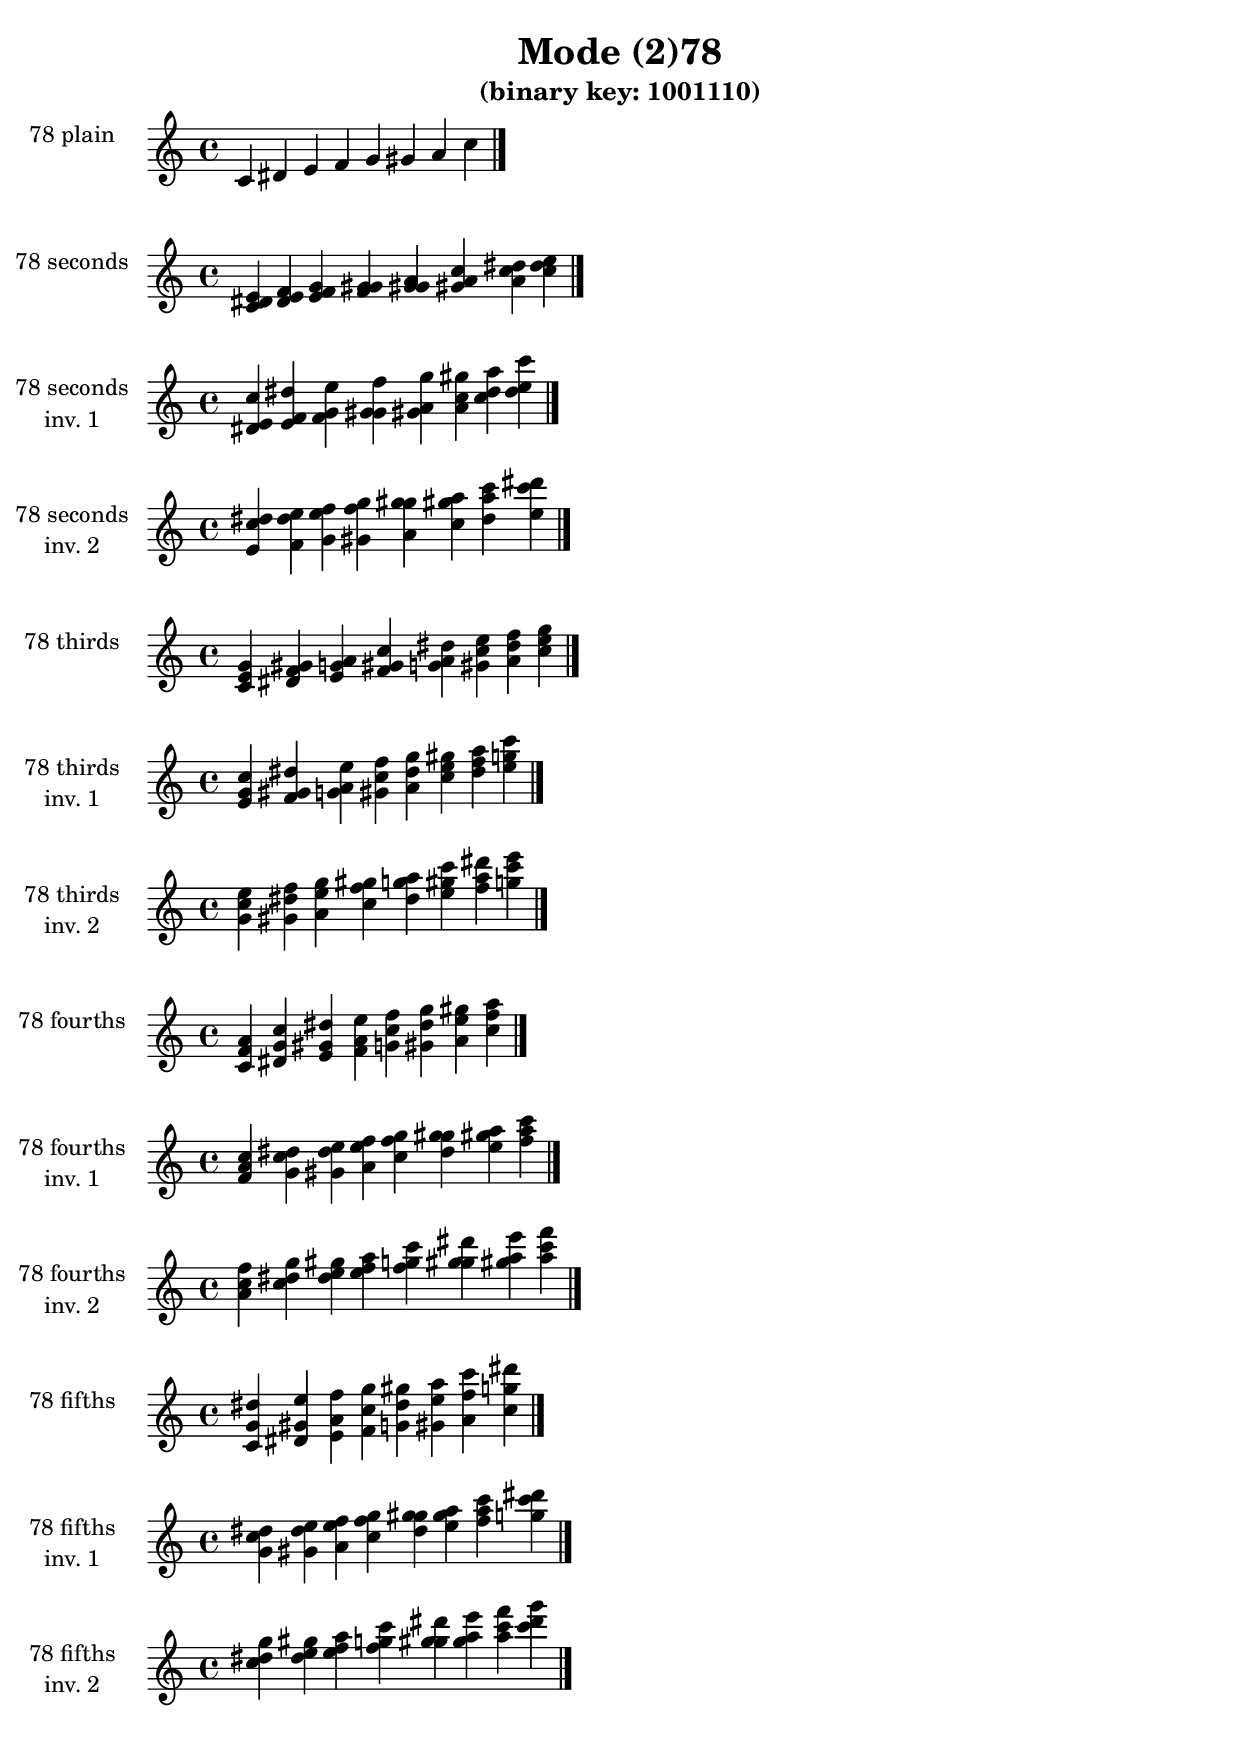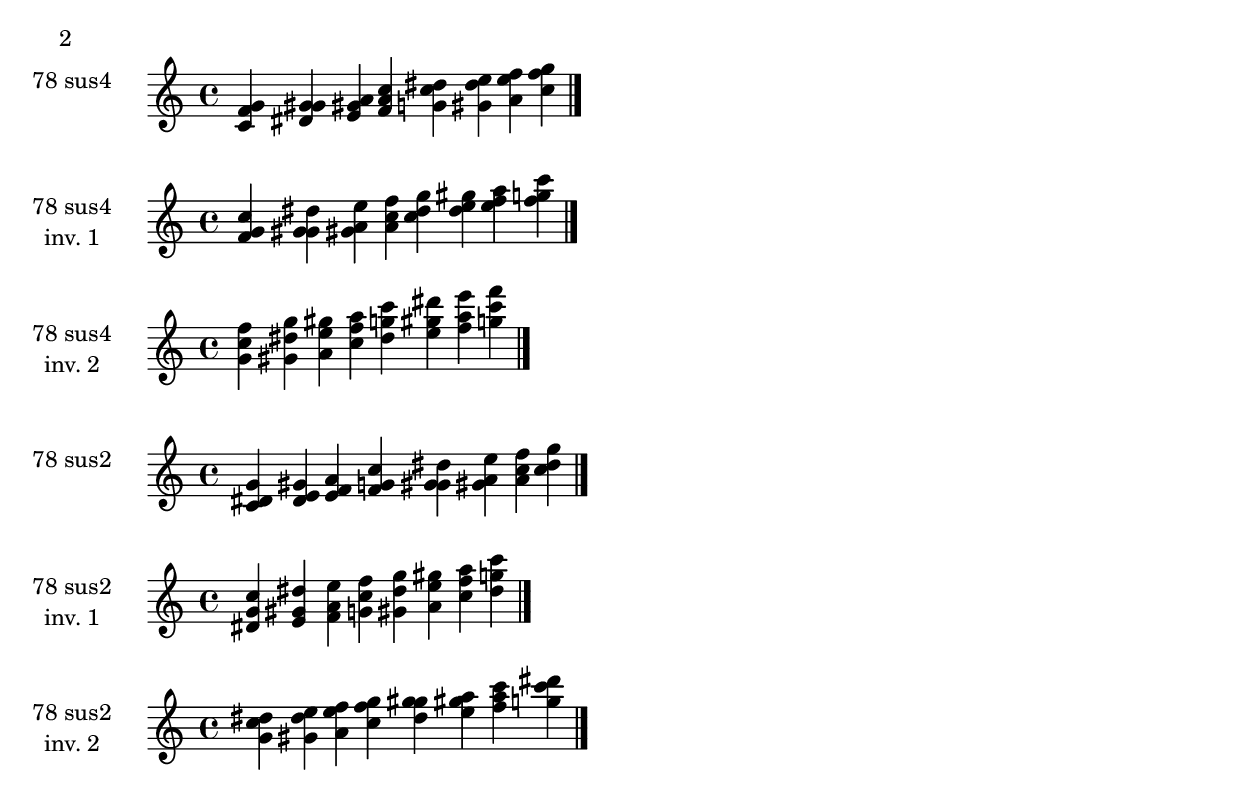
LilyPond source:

\version "2.19.0"

\header {
  title = "Mode (2)78"
  subtitle = "(binary key: 1001110)"
 %% Remove default LilyPond tagline
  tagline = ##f
}

\paper {
  #(set-paper-size "a4")
}

global = {
  \key c \major
  \time 4/4
  \tempo 4=100
}

\book {
  \score {
    \new Staff \with {
      instrumentName =  \markup { \column {
         \hcenter-in #14 \line { 78 plain }
         \hcenter-in #14 \line {  } } }
      midiInstrument = "oboe"
    } { \accidentalStyle "default"
        \cadenzaOn c' dis' e' f' g' gis' a' c''  \cadenzaOff \bar "|." }
    \layout { }
  }
  \score {
    \new Staff \with {
      instrumentName =  \markup { \column {
         \hcenter-in #14 \line { 78 seconds }
         \hcenter-in #14 \line {  } } }
      midiInstrument = "oboe"
    } { \accidentalStyle "default"
        \cadenzaOn <c' dis' e'> <dis' e' f'> <e' f' g'> <f' g' gis'> <g' gis' a'> <gis' a' c''> <a' c'' dis''> <c'' dis'' e''>  \cadenzaOff \bar "|." }
    \layout { }
  }
  \score {
    \new Staff \with {
      instrumentName =  \markup { \column {
         \hcenter-in #14 \line { 78 seconds }
         \hcenter-in #14 \line { inv. 1 } } }
      midiInstrument = "oboe"
    } { \accidentalStyle "default"
        \cadenzaOn <dis' e' c''> <e' f' dis''> <f' g' e''> <g' gis' f''> <gis' a' g''> <a' c'' gis''> <c'' dis'' a''> <dis'' e'' c'''>  \cadenzaOff \bar "|." }
    \layout { }
  }
  \score {
    \new Staff \with {
      instrumentName =  \markup { \column {
         \hcenter-in #14 \line { 78 seconds }
         \hcenter-in #14 \line { inv. 2 } } }
      midiInstrument = "oboe"
    } { \accidentalStyle "default"
        \cadenzaOn <e' c'' dis''> <f' dis'' e''> <g' e'' f''> <gis' f'' g''> <a' g'' gis''> <c'' gis'' a''> <dis'' a'' c'''> <e'' c''' dis'''>  \cadenzaOff \bar "|." }
    \layout { }
  }
  \score {
    \new Staff \with {
      instrumentName =  \markup { \column {
         \hcenter-in #14 \line { 78 thirds }
         \hcenter-in #14 \line {  } } }
      midiInstrument = "oboe"
    } { \accidentalStyle "default"
        \cadenzaOn <c' e' g'> <dis' f' gis'> <e' g' a'> <f' gis' c''> <g' a' dis''> <gis' c'' e''> <a' dis'' f''> <c'' e'' g''>  \cadenzaOff \bar "|." }
    \layout { }
  }
  \score {
    \new Staff \with {
      instrumentName =  \markup { \column {
         \hcenter-in #14 \line { 78 thirds }
         \hcenter-in #14 \line { inv. 1 } } }
      midiInstrument = "oboe"
    } { \accidentalStyle "default"
        \cadenzaOn <e' g' c''> <f' gis' dis''> <g' a' e''> <gis' c'' f''> <a' dis'' g''> <c'' e'' gis''> <dis'' f'' a''> <e'' g'' c'''>  \cadenzaOff \bar "|." }
    \layout { }
  }
  \score {
    \new Staff \with {
      instrumentName =  \markup { \column {
         \hcenter-in #14 \line { 78 thirds }
         \hcenter-in #14 \line { inv. 2 } } }
      midiInstrument = "oboe"
    } { \accidentalStyle "default"
        \cadenzaOn <g' c'' e''> <gis' dis'' f''> <a' e'' g''> <c'' f'' gis''> <dis'' g'' a''> <e'' gis'' c'''> <f'' a'' dis'''> <g'' c''' e'''>  \cadenzaOff \bar "|." }
    \layout { }
  }
  \score {
    \new Staff \with {
      instrumentName =  \markup { \column {
         \hcenter-in #14 \line { 78 fourths }
         \hcenter-in #14 \line {  } } }
      midiInstrument = "oboe"
    } { \accidentalStyle "default"
        \cadenzaOn <c' f' a'> <dis' g' c''> <e' gis' dis''> <f' a' e''> <g' c'' f''> <gis' dis'' g''> <a' e'' gis''> <c'' f'' a''>  \cadenzaOff \bar "|." }
    \layout { }
  }
  \score {
    \new Staff \with {
      instrumentName =  \markup { \column {
         \hcenter-in #14 \line { 78 fourths }
         \hcenter-in #14 \line { inv. 1 } } }
      midiInstrument = "oboe"
    } { \accidentalStyle "default"
        \cadenzaOn <f' a' c''> <g' c'' dis''> <gis' dis'' e''> <a' e'' f''> <c'' f'' g''> <dis'' g'' gis''> <e'' gis'' a''> <f'' a'' c'''>  \cadenzaOff \bar "|." }
    \layout { }
  }
  \score {
    \new Staff \with {
      instrumentName =  \markup { \column {
         \hcenter-in #14 \line { 78 fourths }
         \hcenter-in #14 \line { inv. 2 } } }
      midiInstrument = "oboe"
    } { \accidentalStyle "default"
        \cadenzaOn <a' c'' f''> <c'' dis'' g''> <dis'' e'' gis''> <e'' f'' a''> <f'' g'' c'''> <g'' gis'' dis'''> <gis'' a'' e'''> <a'' c''' f'''>  \cadenzaOff \bar "|." }
    \layout { }
  }
  \score {
    \new Staff \with {
      instrumentName =  \markup { \column {
         \hcenter-in #14 \line { 78 fifths }
         \hcenter-in #14 \line {  } } }
      midiInstrument = "oboe"
    } { \accidentalStyle "default"
        \cadenzaOn <c' g' dis''> <dis' gis' e''> <e' a' f''> <f' c'' g''> <g' dis'' gis''> <gis' e'' a''> <a' f'' c'''> <c'' g'' dis'''>  \cadenzaOff \bar "|." }
    \layout { }
  }
  \score {
    \new Staff \with {
      instrumentName =  \markup { \column {
         \hcenter-in #14 \line { 78 fifths }
         \hcenter-in #14 \line { inv. 1 } } }
      midiInstrument = "oboe"
    } { \accidentalStyle "default"
        \cadenzaOn <g' dis'' c''> <gis' e'' dis''> <a' f'' e''> <c'' g'' f''> <dis'' gis'' g''> <e'' a'' gis''> <f'' c''' a''> <g'' dis''' c'''>  \cadenzaOff \bar "|." }
    \layout { }
  }
  \score {
    \new Staff \with {
      instrumentName =  \markup { \column {
         \hcenter-in #14 \line { 78 fifths }
         \hcenter-in #14 \line { inv. 2 } } }
      midiInstrument = "oboe"
    } { \accidentalStyle "default"
        \cadenzaOn <dis'' c'' g''> <e'' dis'' gis''> <f'' e'' a''> <g'' f'' c'''> <gis'' g'' dis'''> <a'' gis'' e'''> <c''' a'' f'''> <dis''' c''' g'''>  \cadenzaOff \bar "|." }
    \layout { }
  }
  \score {
    \new Staff \with {
      instrumentName =  \markup { \column {
         \hcenter-in #14 \line { 78 sus4 }
         \hcenter-in #14 \line {  } } }
      midiInstrument = "oboe"
    } { \accidentalStyle "default"
        \cadenzaOn <c' f' g'> <dis' g' gis'> <e' gis' a'> <f' a' c''> <g' c'' dis''> <gis' dis'' e''> <a' e'' f''> <c'' f'' g''>  \cadenzaOff \bar "|." }
    \layout { }
  }
  \score {
    \new Staff \with {
      instrumentName =  \markup { \column {
         \hcenter-in #14 \line { 78 sus4 }
         \hcenter-in #14 \line { inv. 1 } } }
      midiInstrument = "oboe"
    } { \accidentalStyle "default"
        \cadenzaOn <f' g' c''> <g' gis' dis''> <gis' a' e''> <a' c'' f''> <c'' dis'' g''> <dis'' e'' gis''> <e'' f'' a''> <f'' g'' c'''>  \cadenzaOff \bar "|." }
    \layout { }
  }
  \score {
    \new Staff \with {
      instrumentName =  \markup { \column {
         \hcenter-in #14 \line { 78 sus4 }
         \hcenter-in #14 \line { inv. 2 } } }
      midiInstrument = "oboe"
    } { \accidentalStyle "default"
        \cadenzaOn <g' c'' f''> <gis' dis'' g''> <a' e'' gis''> <c'' f'' a''> <dis'' g'' c'''> <e'' gis'' dis'''> <f'' a'' e'''> <g'' c''' f'''>  \cadenzaOff \bar "|." }
    \layout { }
  }
  \score {
    \new Staff \with {
      instrumentName =  \markup { \column {
         \hcenter-in #14 \line { 78 sus2 }
         \hcenter-in #14 \line {  } } }
      midiInstrument = "oboe"
    } { \accidentalStyle "default"
        \cadenzaOn <c' dis' g'> <dis' e' gis'> <e' f' a'> <f' g' c''> <g' gis' dis''> <gis' a' e''> <a' c'' f''> <c'' dis'' g''>  \cadenzaOff \bar "|." }
    \layout { }
  }
  \score {
    \new Staff \with {
      instrumentName =  \markup { \column {
         \hcenter-in #14 \line { 78 sus2 }
         \hcenter-in #14 \line { inv. 1 } } }
      midiInstrument = "oboe"
    } { \accidentalStyle "default"
        \cadenzaOn <dis' g' c''> <e' gis' dis''> <f' a' e''> <g' c'' f''> <gis' dis'' g''> <a' e'' gis''> <c'' f'' a''> <dis'' g'' c'''>  \cadenzaOff \bar "|." }
    \layout { }
  }
  \score {
    \new Staff \with {
      instrumentName =  \markup { \column {
         \hcenter-in #14 \line { 78 sus2 }
         \hcenter-in #14 \line { inv. 2 } } }
      midiInstrument = "oboe"
    } { \accidentalStyle "default"
        \cadenzaOn <g' c'' dis''> <gis' dis'' e''> <a' e'' f''> <c'' f'' g''> <dis'' g'' gis''> <e'' gis'' a''> <f'' a'' c'''> <g'' c''' dis'''>  \cadenzaOff \bar "|." }
    \layout { }
  }
}

\book {
  \bookOutputSuffix "plain_"
  \score {
    \new Staff \with {
      instrumentName =  \markup { \column {
         \hcenter-in #14 \line { 78 plain }
         \hcenter-in #14 \line {  } } }
      midiInstrument = "oboe"
    } { \accidentalStyle "default"
        \cadenzaOn c' dis' e' f' g' gis' a' c''  \cadenzaOff \bar "|." }
    \midi { }
  }
}
\book {
  \bookOutputSuffix "seconds_"
  \score {
    \new Staff \with {
      instrumentName =  \markup { \column {
         \hcenter-in #14 \line { 78 seconds }
         \hcenter-in #14 \line {  } } }
      midiInstrument = "oboe"
    } { \accidentalStyle "default"
        \cadenzaOn <c' dis' e'> <dis' e' f'> <e' f' g'> <f' g' gis'> <g' gis' a'> <gis' a' c''> <a' c'' dis''> <c'' dis'' e''>  \cadenzaOff \bar "|." }
    \midi { }
  }
}
\book {
  \bookOutputSuffix "seconds_inv. 1"
  \score {
    \new Staff \with {
      instrumentName =  \markup { \column {
         \hcenter-in #14 \line { 78 seconds }
         \hcenter-in #14 \line { inv. 1 } } }
      midiInstrument = "oboe"
    } { \accidentalStyle "default"
        \cadenzaOn <dis' e' c''> <e' f' dis''> <f' g' e''> <g' gis' f''> <gis' a' g''> <a' c'' gis''> <c'' dis'' a''> <dis'' e'' c'''>  \cadenzaOff \bar "|." }
    \midi { }
  }
}
\book {
  \bookOutputSuffix "seconds_inv. 2"
  \score {
    \new Staff \with {
      instrumentName =  \markup { \column {
         \hcenter-in #14 \line { 78 seconds }
         \hcenter-in #14 \line { inv. 2 } } }
      midiInstrument = "oboe"
    } { \accidentalStyle "default"
        \cadenzaOn <e' c'' dis''> <f' dis'' e''> <g' e'' f''> <gis' f'' g''> <a' g'' gis''> <c'' gis'' a''> <dis'' a'' c'''> <e'' c''' dis'''>  \cadenzaOff \bar "|." }
    \midi { }
  }
}
\book {
  \bookOutputSuffix "thirds_"
  \score {
    \new Staff \with {
      instrumentName =  \markup { \column {
         \hcenter-in #14 \line { 78 thirds }
         \hcenter-in #14 \line {  } } }
      midiInstrument = "oboe"
    } { \accidentalStyle "default"
        \cadenzaOn <c' e' g'> <dis' f' gis'> <e' g' a'> <f' gis' c''> <g' a' dis''> <gis' c'' e''> <a' dis'' f''> <c'' e'' g''>  \cadenzaOff \bar "|." }
    \midi { }
  }
}
\book {
  \bookOutputSuffix "thirds_inv. 1"
  \score {
    \new Staff \with {
      instrumentName =  \markup { \column {
         \hcenter-in #14 \line { 78 thirds }
         \hcenter-in #14 \line { inv. 1 } } }
      midiInstrument = "oboe"
    } { \accidentalStyle "default"
        \cadenzaOn <e' g' c''> <f' gis' dis''> <g' a' e''> <gis' c'' f''> <a' dis'' g''> <c'' e'' gis''> <dis'' f'' a''> <e'' g'' c'''>  \cadenzaOff \bar "|." }
    \midi { }
  }
}
\book {
  \bookOutputSuffix "thirds_inv. 2"
  \score {
    \new Staff \with {
      instrumentName =  \markup { \column {
         \hcenter-in #14 \line { 78 thirds }
         \hcenter-in #14 \line { inv. 2 } } }
      midiInstrument = "oboe"
    } { \accidentalStyle "default"
        \cadenzaOn <g' c'' e''> <gis' dis'' f''> <a' e'' g''> <c'' f'' gis''> <dis'' g'' a''> <e'' gis'' c'''> <f'' a'' dis'''> <g'' c''' e'''>  \cadenzaOff \bar "|." }
    \midi { }
  }
}
\book {
  \bookOutputSuffix "fourths_"
  \score {
    \new Staff \with {
      instrumentName =  \markup { \column {
         \hcenter-in #14 \line { 78 fourths }
         \hcenter-in #14 \line {  } } }
      midiInstrument = "oboe"
    } { \accidentalStyle "default"
        \cadenzaOn <c' f' a'> <dis' g' c''> <e' gis' dis''> <f' a' e''> <g' c'' f''> <gis' dis'' g''> <a' e'' gis''> <c'' f'' a''>  \cadenzaOff \bar "|." }
    \midi { }
  }
}
\book {
  \bookOutputSuffix "fourths_inv. 1"
  \score {
    \new Staff \with {
      instrumentName =  \markup { \column {
         \hcenter-in #14 \line { 78 fourths }
         \hcenter-in #14 \line { inv. 1 } } }
      midiInstrument = "oboe"
    } { \accidentalStyle "default"
        \cadenzaOn <f' a' c''> <g' c'' dis''> <gis' dis'' e''> <a' e'' f''> <c'' f'' g''> <dis'' g'' gis''> <e'' gis'' a''> <f'' a'' c'''>  \cadenzaOff \bar "|." }
    \midi { }
  }
}
\book {
  \bookOutputSuffix "fourths_inv. 2"
  \score {
    \new Staff \with {
      instrumentName =  \markup { \column {
         \hcenter-in #14 \line { 78 fourths }
         \hcenter-in #14 \line { inv. 2 } } }
      midiInstrument = "oboe"
    } { \accidentalStyle "default"
        \cadenzaOn <a' c'' f''> <c'' dis'' g''> <dis'' e'' gis''> <e'' f'' a''> <f'' g'' c'''> <g'' gis'' dis'''> <gis'' a'' e'''> <a'' c''' f'''>  \cadenzaOff \bar "|." }
    \midi { }
  }
}
\book {
  \bookOutputSuffix "fifths_"
  \score {
    \new Staff \with {
      instrumentName =  \markup { \column {
         \hcenter-in #14 \line { 78 fifths }
         \hcenter-in #14 \line {  } } }
      midiInstrument = "oboe"
    } { \accidentalStyle "default"
        \cadenzaOn <c' g' dis''> <dis' gis' e''> <e' a' f''> <f' c'' g''> <g' dis'' gis''> <gis' e'' a''> <a' f'' c'''> <c'' g'' dis'''>  \cadenzaOff \bar "|." }
    \midi { }
  }
}
\book {
  \bookOutputSuffix "fifths_inv. 1"
  \score {
    \new Staff \with {
      instrumentName =  \markup { \column {
         \hcenter-in #14 \line { 78 fifths }
         \hcenter-in #14 \line { inv. 1 } } }
      midiInstrument = "oboe"
    } { \accidentalStyle "default"
        \cadenzaOn <g' dis'' c''> <gis' e'' dis''> <a' f'' e''> <c'' g'' f''> <dis'' gis'' g''> <e'' a'' gis''> <f'' c''' a''> <g'' dis''' c'''>  \cadenzaOff \bar "|." }
    \midi { }
  }
}
\book {
  \bookOutputSuffix "fifths_inv. 2"
  \score {
    \new Staff \with {
      instrumentName =  \markup { \column {
         \hcenter-in #14 \line { 78 fifths }
         \hcenter-in #14 \line { inv. 2 } } }
      midiInstrument = "oboe"
    } { \accidentalStyle "default"
        \cadenzaOn <dis'' c'' g''> <e'' dis'' gis''> <f'' e'' a''> <g'' f'' c'''> <gis'' g'' dis'''> <a'' gis'' e'''> <c''' a'' f'''> <dis''' c''' g'''>  \cadenzaOff \bar "|." }
    \midi { }
  }
}
\book {
  \bookOutputSuffix "sus4_"
  \score {
    \new Staff \with {
      instrumentName =  \markup { \column {
         \hcenter-in #14 \line { 78 sus4 }
         \hcenter-in #14 \line {  } } }
      midiInstrument = "oboe"
    } { \accidentalStyle "default"
        \cadenzaOn <c' f' g'> <dis' g' gis'> <e' gis' a'> <f' a' c''> <g' c'' dis''> <gis' dis'' e''> <a' e'' f''> <c'' f'' g''>  \cadenzaOff \bar "|." }
    \midi { }
  }
}
\book {
  \bookOutputSuffix "sus4_inv. 1"
  \score {
    \new Staff \with {
      instrumentName =  \markup { \column {
         \hcenter-in #14 \line { 78 sus4 }
         \hcenter-in #14 \line { inv. 1 } } }
      midiInstrument = "oboe"
    } { \accidentalStyle "default"
        \cadenzaOn <f' g' c''> <g' gis' dis''> <gis' a' e''> <a' c'' f''> <c'' dis'' g''> <dis'' e'' gis''> <e'' f'' a''> <f'' g'' c'''>  \cadenzaOff \bar "|." }
    \midi { }
  }
}
\book {
  \bookOutputSuffix "sus4_inv. 2"
  \score {
    \new Staff \with {
      instrumentName =  \markup { \column {
         \hcenter-in #14 \line { 78 sus4 }
         \hcenter-in #14 \line { inv. 2 } } }
      midiInstrument = "oboe"
    } { \accidentalStyle "default"
        \cadenzaOn <g' c'' f''> <gis' dis'' g''> <a' e'' gis''> <c'' f'' a''> <dis'' g'' c'''> <e'' gis'' dis'''> <f'' a'' e'''> <g'' c''' f'''>  \cadenzaOff \bar "|." }
    \midi { }
  }
}
\book {
  \bookOutputSuffix "sus2_"
  \score {
    \new Staff \with {
      instrumentName =  \markup { \column {
         \hcenter-in #14 \line { 78 sus2 }
         \hcenter-in #14 \line {  } } }
      midiInstrument = "oboe"
    } { \accidentalStyle "default"
        \cadenzaOn <c' dis' g'> <dis' e' gis'> <e' f' a'> <f' g' c''> <g' gis' dis''> <gis' a' e''> <a' c'' f''> <c'' dis'' g''>  \cadenzaOff \bar "|." }
    \midi { }
  }
}
\book {
  \bookOutputSuffix "sus2_inv. 1"
  \score {
    \new Staff \with {
      instrumentName =  \markup { \column {
         \hcenter-in #14 \line { 78 sus2 }
         \hcenter-in #14 \line { inv. 1 } } }
      midiInstrument = "oboe"
    } { \accidentalStyle "default"
        \cadenzaOn <dis' g' c''> <e' gis' dis''> <f' a' e''> <g' c'' f''> <gis' dis'' g''> <a' e'' gis''> <c'' f'' a''> <dis'' g'' c'''>  \cadenzaOff \bar "|." }
    \midi { }
  }
}
\book {
  \bookOutputSuffix "sus2_inv. 2"
  \score {
    \new Staff \with {
      instrumentName =  \markup { \column {
         \hcenter-in #14 \line { 78 sus2 }
         \hcenter-in #14 \line { inv. 2 } } }
      midiInstrument = "oboe"
    } { \accidentalStyle "default"
        \cadenzaOn <g' c'' dis''> <gis' dis'' e''> <a' e'' f''> <c'' f'' g''> <dis'' g'' gis''> <e'' gis'' a''> <f'' a'' c'''> <g'' c''' dis'''>  \cadenzaOff \bar "|." }
    \midi { }
  }
}
